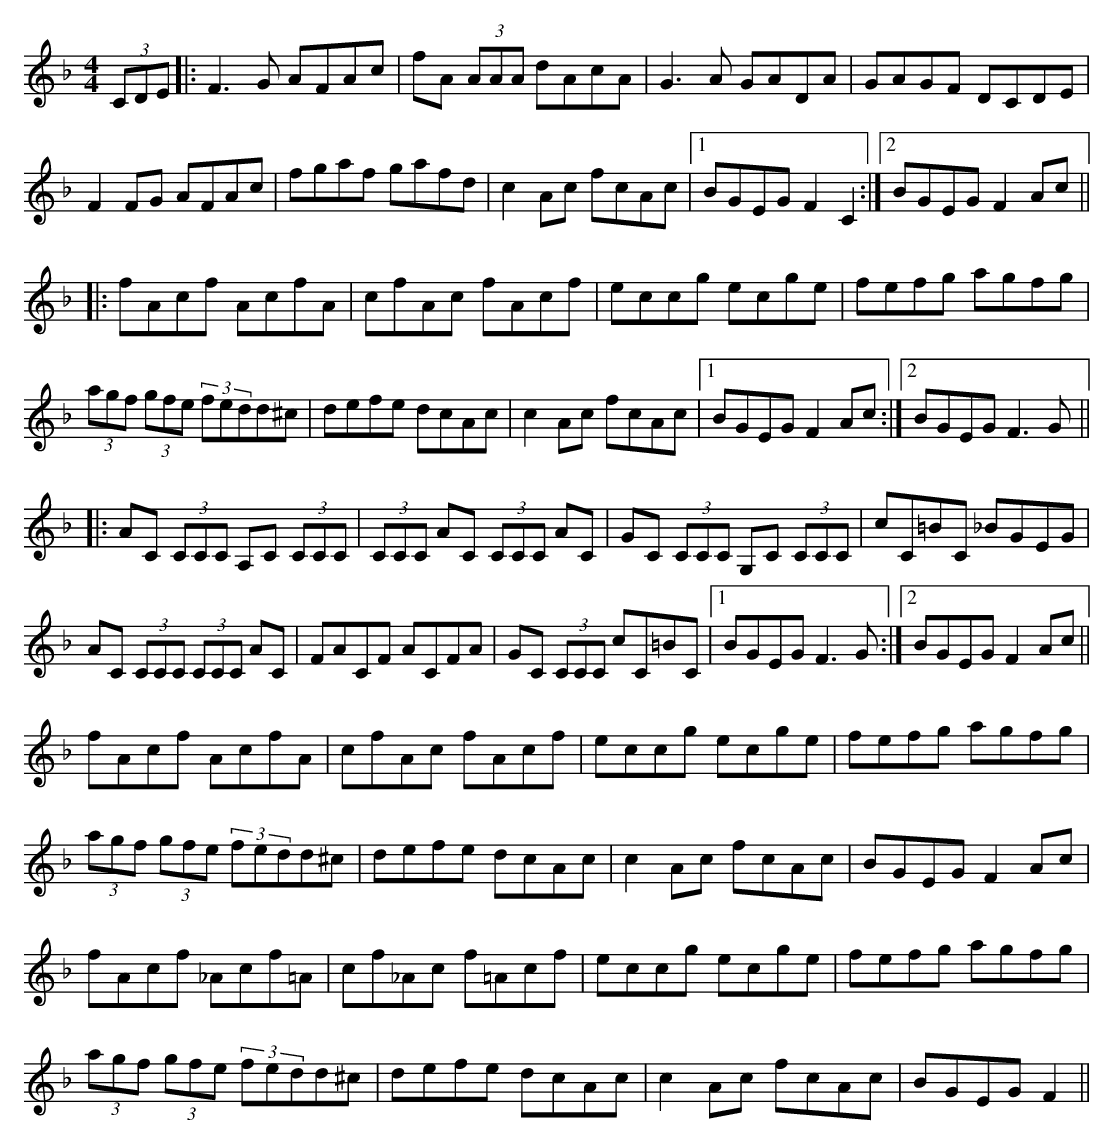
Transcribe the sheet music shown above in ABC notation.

X:1
M:4/4
K:F
(3CDE|:F3G AFAc|fA (3AAA dAcA|G3A GADA|GAGF DCDE|
F2 FG AFAc|fgaf gafd|c2 Ac fcAc|1 BGEG F2 C2:|2 BGEG F2 Ac||
|:fAcf AcfA|cfAc fAcf|eccg ecge|fefg agfg|
(3agf (3gfe (3fedd^c|defe dcAc|c2 Ac fcAc|1 BGEG F2 Ac:|2 BGEG F3G||
|:AC (3CCC A,C (3CCC|(3CCC AC (3CCC AC|GC (3CCC G,C (3CCC|cC=BC _BGEG|
AC (3CCC (3CCC AC|FACF ACFA|GC (3CCC cC=BC|1 BGEG F3G:|2 BGEG F2 Ac||
fAcf AcfA|cfAc fAcf|eccg ecge|fefg agfg|
(3agf (3gfe (3fedd^c|defe dcAc|c2 Ac fcAc|BGEG F2 Ac|
fAcf _Acf=A|cf_Ac f=Acf|eccg ecge|fefg agfg|
(3agf (3gfe (3fedd^c|defe dcAc|c2 Ac fcAc|BGEG F2||
